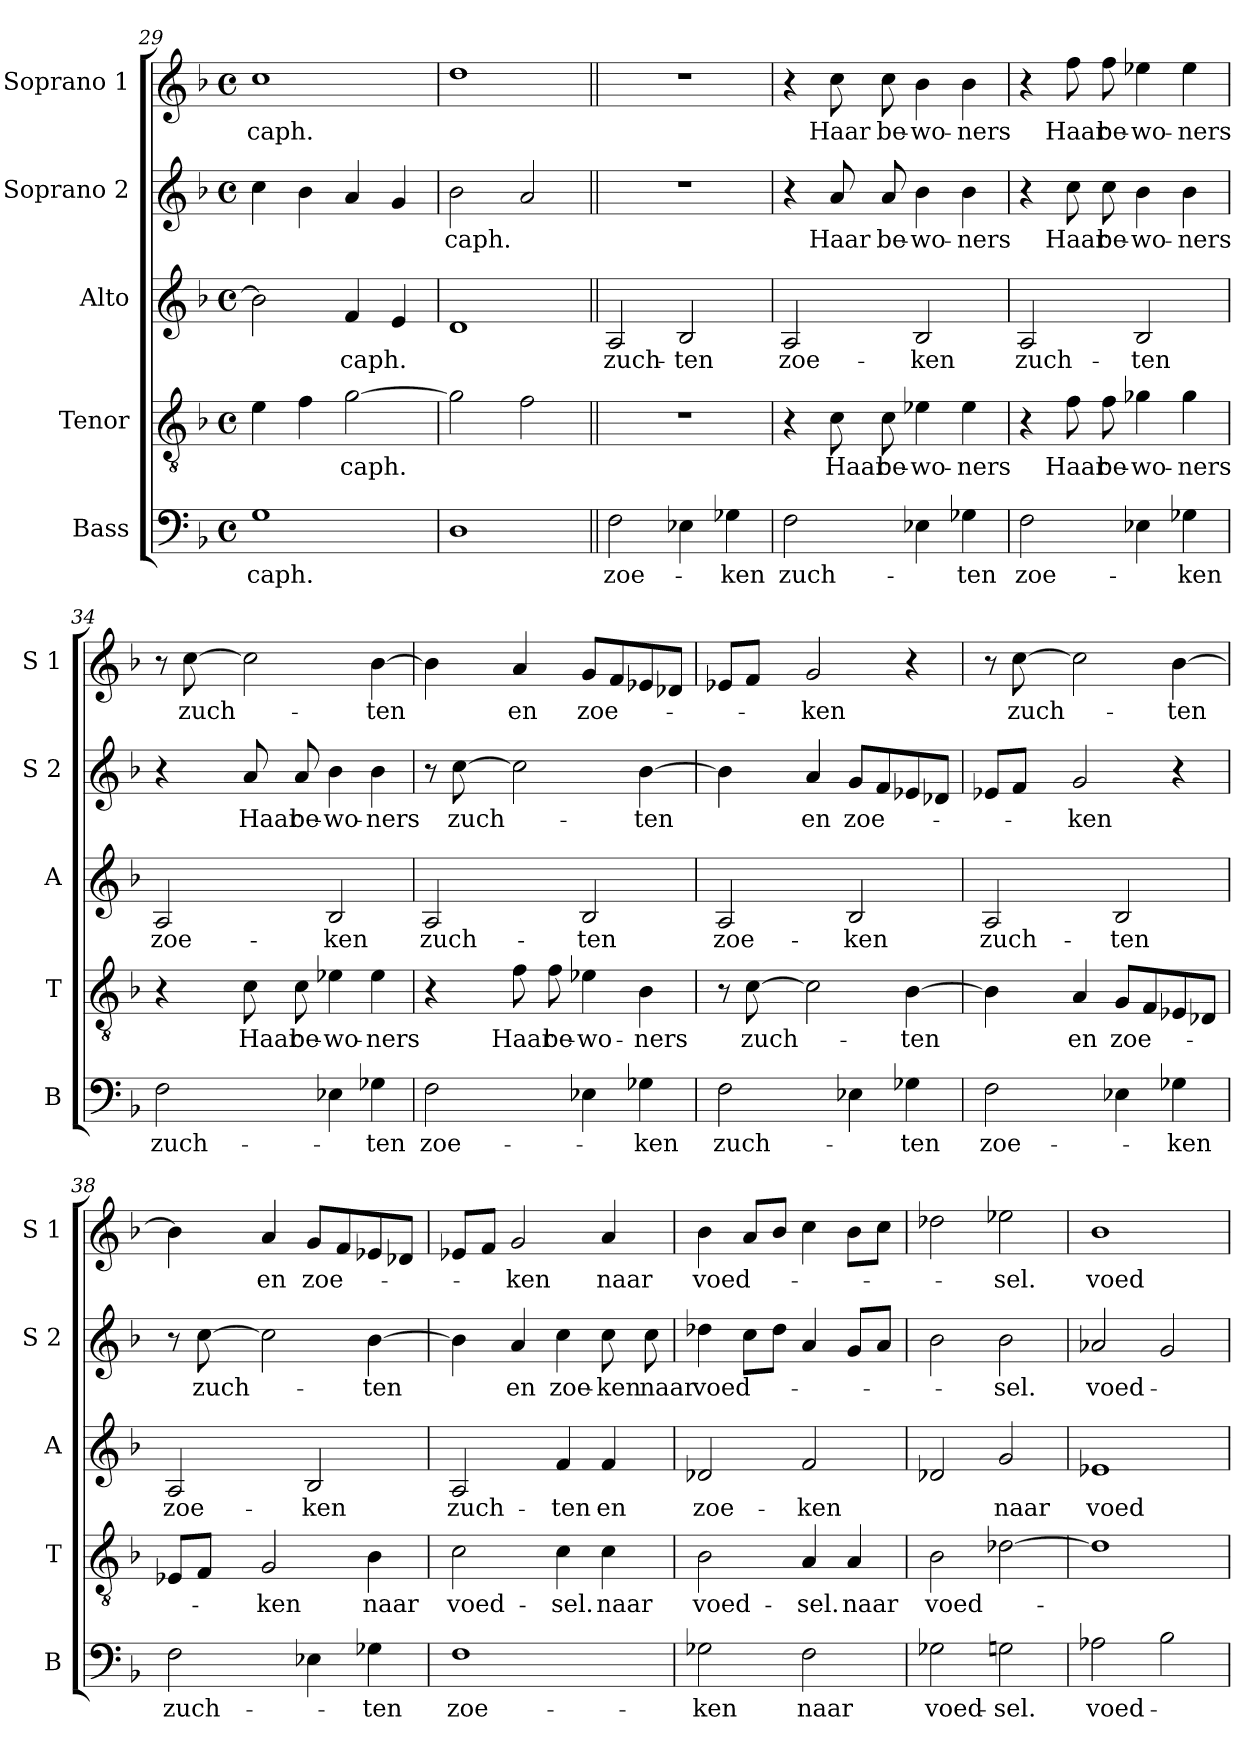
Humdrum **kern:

**kern	**text	**kern	**text	**kern	**text	**kern	**text	**kern	**text
*part5	*part5	*part4	*part4	*part3	*part3	*part2	*part2	*part1	*part1
*staff5	*staff5	*staff4	*staff4	*staff3	*staff3	*staff2	*staff2	*staff1	*staff1
*I"Bass	*	*I"Tenor	*	*I"Alto	*	*I"Soprano 2	*	*I"Soprano 1	*
*I'B	*	*I'T	*	*I'A	*	*I'S 2	*	*I'S 1	*
!!LO:LB:g=z
*clefF4	*	*clefGv2	*	*clefG2	*	*clefG2	*	*clefG2	*
*k[b-]	*	*k[b-]	*	*k[b-]	*	*k[b-]	*	*k[b-]	*
*F:	*	*F:	*	*F:	*	*F:	*	*F:	*
*M4/4	*	*M4/4	*	*M4/4	*	*M4/4	*	*M4/4	*
*met(c)	*	*met(c)	*	*met(c)	*	*met(c)	*	*met(c)	*
=29	=29	=29	=29	=29	=29	=29	=29	=29	=29
!	!LO:LY:b	!	!	!	!	!	!	!	!LO:LY:b
1G	caph.	4e\	.	2b-\]	.	4cc\	.	1cc	caph.
.	.	4f\	.	.	.	4b-\	.	.	.
!	!	!	!LO:LY:b	!	!LO:LY:b	!	!	!	!
.	.	[2g\	caph.	4f/	caph.	4a/	.	.	.
.	.	.	.	4e/	.	4g/	.	.	.
=30	=30	=30	=30	=30	=30	=30	=30	=30	=30
!	!	!	!	!	!	!	!LO:LY:b	!	!
1D	.	2g\]	.	1d	.	2b-\	caph.	1dd	.
.	.	2f\	.	.	.	2a/	.	.	.
=31||	=31||	=31||	=31||	=31||	=31||	=31||	=31||	=31||	=31||
!	!LO:LY:b	!	!	!	!LO:LY:b	!	!	!	!
2F\	zoe-	1r	.	2A/	zuch-	1r	.	1r	.
!	!	!	!	!	!LO:LY:b	!	!	!	!
4E-X\	.	.	.	2B-/	-ten	.	.	.	.
!	!LO:LY:b	!	!	!	!	!	!	!	!
4G-X\	-ken	.	.	.	.	.	.	.	.
=32	=32	=32	=32	=32	=32	=32	=32	=32	=32
!	!LO:LY:b	!	!	!	!LO:LY:b	!	!	!	!
2F\	zuch-	4r	.	2A/	zoe-	4r	.	4r	.
!	!	!	!LO:LY:b	!	!	!	!LO:LY:b	!	!LO:LY:b
.	.	8c\	Haar	.	.	8a/	Haar	8cc\	Haar
!	!	!	!LO:LY:b	!	!	!	!LO:LY:b	!	!LO:LY:b
.	.	8c\	be-	.	.	8a/	be-	8cc\	be-
!	!	!	!LO:LY:b	!	!LO:LY:b	!	!LO:LY:b	!	!LO:LY:b
4E-X\	.	4e-X\	-wo-	2B-/	-ken	4b-\	-wo-	4b-\	-wo-
!	!LO:LY:b	!	!LO:LY:b	!	!	!	!LO:LY:b	!	!LO:LY:b
4G-X\	-ten	4e-\	-ners	.	.	4b-\	-ners	4b-\	-ners
=33	=33	=33	=33	=33	=33	=33	=33	=33	=33
!	!LO:LY:b	!	!	!	!LO:LY:b	!	!	!	!
2F\	zoe-	4r	.	2A/	zuch-	4r	.	4r	.
!	!	!	!LO:LY:b	!	!	!	!LO:LY:b	!	!LO:LY:b
.	.	8f\	Haar	.	.	8cc\	Haar	8ff\	Haar
!	!	!	!LO:LY:b	!	!	!	!LO:LY:b	!	!LO:LY:b
.	.	8f\	be-	.	.	8cc\	be-	8ff\	be-
!	!	!	!LO:LY:b	!	!LO:LY:b	!	!LO:LY:b	!	!LO:LY:b
4E-X\	.	4g-X\	-wo-	2B-/	-ten	4b-\	-wo-	4ee-X\	-wo-
!	!LO:LY:b	!	!LO:LY:b	!	!	!	!LO:LY:b	!	!LO:LY:b
4G-X\	-ken	4g-\	-ners	.	.	4b-\	-ners	4ee-\	-ners
!!LO:LB:g=z
=34	=34	=34	=34	=34	=34	=34	=34	=34	=34
!	!LO:LY:b	!	!	!	!LO:LY:b	!	!	!	!
2F\	zuch-	4r	.	2A/	zoe-	4r	.	8r	.
!	!	!	!	!	!	!	!	!	!LO:LY:b
.	.	.	.	.	.	.	.	[8cc\	zuch-
!	!	!	!LO:LY:b	!	!	!	!LO:LY:b	!	!
.	.	8c\	Haar	.	.	8a/	Haar	2cc\]	.
!	!	!	!LO:LY:b	!	!	!	!LO:LY:b	!	!
.	.	8c\	be-	.	.	8a/	be-	.	.
!	!	!	!LO:LY:b	!	!LO:LY:b	!	!LO:LY:b	!	!
4E-X\	.	4e-X\	-wo-	2B-/	-ken	4b-\	-wo-	.	.
!	!LO:LY:b	!	!LO:LY:b	!	!	!	!LO:LY:b	!	!LO:LY:b
4G-X\	-ten	4e-\	-ners	.	.	4b-\	-ners	[4b-\	-ten
=35	=35	=35	=35	=35	=35	=35	=35	=35	=35
!	!LO:LY:b	!	!	!	!LO:LY:b	!	!	!	!
2F\	zoe-	4r	.	2A/	zuch-	8r	.	4b-\]	.
!	!	!	!	!	!	!	!LO:LY:b	!	!
.	.	.	.	.	.	[8cc\	zuch-	.	.
!	!	!	!LO:LY:b	!	!	!	!	!	!LO:LY:b
.	.	8f\	Haar	.	.	2cc\]	.	4a/	en
!	!	!	!LO:LY:b	!	!	!	!	!	!
.	.	8f\	be-	.	.	.	.	.	.
!	!	!	!LO:LY:b	!	!LO:LY:b	!	!	!	!LO:LY:b
4E-X\	.	4e-X\	-wo-	2B-/	-ten	.	.	8g/L	zoe-
.	.	.	.	.	.	.	.	8f/	.
!	!LO:LY:b	!	!LO:LY:b	!	!	!	!LO:LY:b	!	!
4G-X\	-ken	4B-\	-ners	.	.	[4b-\	-ten	8e-X/	.
.	.	.	.	.	.	.	.	8d-X/J	.
=36	=36	=36	=36	=36	=36	=36	=36	=36	=36
!	!LO:LY:b	!	!	!	!LO:LY:b	!	!	!	!
2F\	zuch-	8r	.	2A/	zoe-	4b-\]	.	8e-X/L	.
!	!	!	!LO:LY:b	!	!	!	!	!	!
.	.	[8c\	zuch-	.	.	.	.	8f/J	.
!	!	!	!	!	!	!	!LO:LY:b	!	!LO:LY:b
.	.	2c\]	.	.	.	4a/	en	2g/	-ken
!	!	!	!	!	!LO:LY:b	!	!LO:LY:b	!	!
4E-X\	.	.	.	2B-/	-ken	8g/L	zoe-	.	.
.	.	.	.	.	.	8f/	.	.	.
!	!LO:LY:b	!	!LO:LY:b	!	!	!	!	!	!
4G-X\	-ten	[4B-\	-ten	.	.	8e-X/	.	4r	.
.	.	.	.	.	.	8d-X/J	.	.	.
=37	=37	=37	=37	=37	=37	=37	=37	=37	=37
!	!LO:LY:b	!	!	!	!LO:LY:b	!	!	!	!
2F\	zoe-	4B-\]	.	2A/	zuch-	8e-X/L	.	8r	.
!	!	!	!	!	!	!	!	!	!LO:LY:b
.	.	.	.	.	.	8f/J	.	[8cc\	zuch-
!	!	!	!LO:LY:b	!	!	!	!LO:LY:b	!	!
.	.	4A/	en	.	.	2g/	-ken	2cc\]	.
!	!	!	!LO:LY:b	!	!LO:LY:b	!	!	!	!
4E-X\	.	8G/L	zoe-	2B-/	-ten	.	.	.	.
.	.	8F/	.	.	.	.	.	.	.
!	!LO:LY:b	!	!	!	!	!	!	!	!LO:LY:b
4G-X\	-ken	8E-X/	.	.	.	4r	.	[4b-\	-ten
.	.	8D-X/J	.	.	.	.	.	.	.
!!LO:PB:g=z
=38	=38	=38	=38	=38	=38	=38	=38	=38	=38
!	!LO:LY:b	!	!	!	!LO:LY:b	!	!	!	!
2F\	zuch-	8E-X/L	.	2A/	zoe-	8r	.	4b-\]	.
!	!	!	!	!	!	!	!LO:LY:b	!	!
.	.	8F/J	.	.	.	[8cc\	zuch-	.	.
!	!	!	!LO:LY:b	!	!	!	!	!	!LO:LY:b
.	.	2G/	-ken	.	.	2cc\]	.	4a/	en
!	!	!	!	!	!LO:LY:b	!	!	!	!LO:LY:b
4E-X\	.	.	.	2B-/	-ken	.	.	8g/L	zoe-
.	.	.	.	.	.	.	.	8f/	.
!	!LO:LY:b	!	!LO:LY:b	!	!	!	!LO:LY:b	!	!
4G-X\	-ten	4B-\	naar	.	.	[4b-\	-ten	8e-X/	.
.	.	.	.	.	.	.	.	8d-X/J	.
=39	=39	=39	=39	=39	=39	=39	=39	=39	=39
!	!LO:LY:b	!	!LO:LY:b	!	!LO:LY:b	!	!	!	!
1F	zoe-	2c\	voed-	2A/	zuch-	4b-\]	.	8e-X/L	.
.	.	.	.	.	.	.	.	8f/J	.
!	!	!	!	!	!	!	!LO:LY:b	!	!LO:LY:b
.	.	.	.	.	.	4a/	en	2g/	-ken
!	!	!	!LO:LY:b	!	!LO:LY:b	!	!LO:LY:b	!	!
.	.	4c\	-sel.	4f/	-ten	4cc\	zoe-	.	.
!	!	!	!LO:LY:b	!	!LO:LY:b	!	!LO:LY:b	!	!LO:LY:b
.	.	4c\	naar	4f/	en	8cc\	-ken	4a/	naar
!	!	!	!	!	!	!	!LO:LY:b	!	!
.	.	.	.	.	.	8cc\	naar	.	.
=40	=40	=40	=40	=40	=40	=40	=40	=40	=40
!	!LO:LY:b	!	!LO:LY:b	!	!LO:LY:b	!	!LO:LY:b	!	!LO:LY:b
2G-X\	-ken	2B-\	voed-	2d-X/	zoe-	4dd-X\	voed-	4b-\	voed-
.	.	.	.	.	.	8cc\L	.	8a/L	.
.	.	.	.	.	.	8dd-\J	.	8b-/J	.
!	!LO:LY:b	!	!LO:LY:b	!	!LO:LY:b	!	!	!	!
2F\	naar	4A/	-sel.	2f/	-ken	4a/	.	4cc\	.
!	!	!	!LO:LY:b	!	!	!	!	!	!
.	.	4A/	naar	.	.	8g/L	.	8b-\L	.
.	.	.	.	.	.	8a/J	.	8cc\J	.
=41	=41	=41	=41	=41	=41	=41	=41	=41	=41
!	!LO:LY:b	!	!LO:LY:b	!	!	!	!	!	!
2G-X\	voed-	2B-\	voed-	2d-X/	.	2b-\	.	2dd-X\	.
!	!LO:LY:b	!	!	!	!LO:LY:b	!	!LO:LY:b	!	!LO:LY:b
2Gn\	-sel.	[2d-X\	.	2g/	naar	2b-\	-sel.	2ee-X\	-sel.
=42	=42	=42	=42	=42	=42	=42	=42	=42	=42
!	!LO:LY:b	!	!	!	!LO:LY:b	!	!LO:LY:b	!	!LO:LY:b
2A-X\	voed-	1d-]	.	1e-X	voed-	2a-X/	voed-	1b-	voed-
2B-\	.	.	.	.	.	2g/	.	.	.
=	=	=	=	=	=	=	=	=	=
*-	*-	*-	*-	*-	*-	*-	*-	*-	*-
